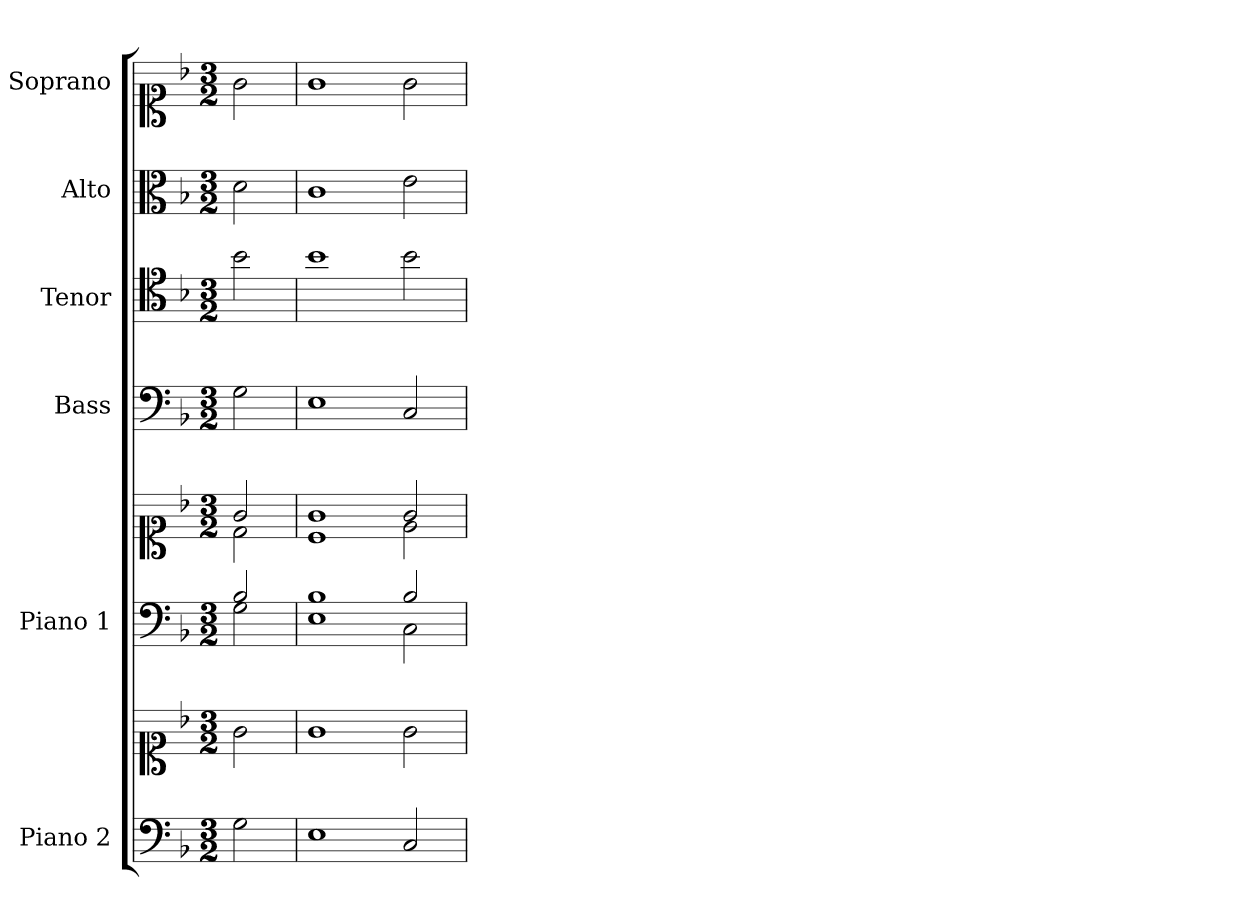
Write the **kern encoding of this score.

**kern	**kern	**kern	**kern	**kern	**kern	**kern	**kern
*part6	*part6	*part5	*part5	*part4	*part3	*part2	*part1
*staff8	*staff7	*staff6	*staff5	*staff4	*staff3	*staff2	*staff1
*I"Piano 2	*	*I"Piano 1	*	*I"Bass	*I"Tenor	*I"Alto	*I"Soprano
*I'Pno 2	*	*I'Pno 1	*	*I'B.	*I'T.	*I'A.	*I'S.
*clefF4	*clefC1	*clefF4	*clefC1	*clefF4	*clefC4	*clefC3	*clefC1
*	*	*	*	*	*ITrd7c12	*	*
*k[b-]	*k[b-]	*k[b-]	*k[b-]	*k[b-]	*k[b-]	*k[b-]	*k[b-]
*F:	*F:	*F:	*F:	*F:	*F:	*F:	*F:
*M3/2	*M3/2	*M3/2	*M3/2	*M3/2	*M3/2	*M3/2	*M3/2
=1	=1	=1	=1	=1	=1	=1	=1
*	*	*^	*^	*	*	*	*
2G\	2g\	2B-/	2G\	2g/	2d\	2G\	2B-\	2d\	2g\
=2	=2	=2	=2	=2	=2	=2	=2	=2	=2
1E\	1g\	1B-/	1E\	1g/	1c\	1E\	1B-\	1c\	1g\
2C/	2g\	2B-/	2C\	2g/	2e\	2C/	2B-\	2e\	2g\
*	*	*v	*v	*	*	*	*	*	*
*	*	*	*v	*v	*	*	*	*
=	=	=	=	=	=	=	=
*-	*-	*-	*-	*-	*-	*-	*-
